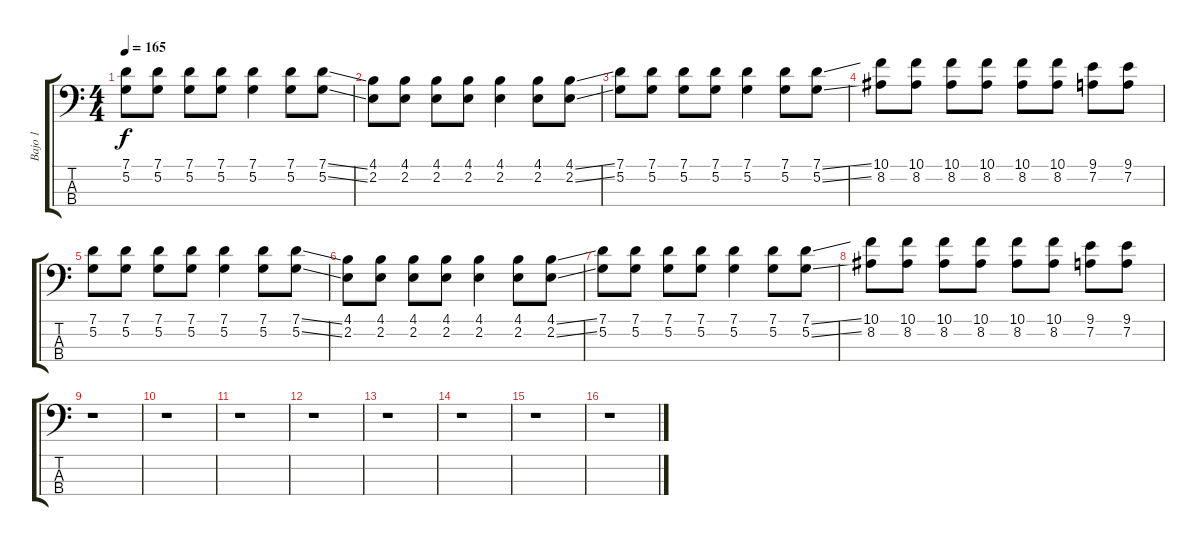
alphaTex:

\track ("Bajo 1" "Bajo 1") {instrument overdrivenguitar}
\staff {score tabs}
\tuning (G2 D2 A1 E1) {hide}
\ts (4 4)
\tempo 165
\clef f4
\ks c
(7.1 5.2).8{dy f} (7.1 5.2).8 (7.1 5.2).8 (7.1 5.2).8 (7.1 5.2).4 (7.1 5.2).8 (7.1{ss} 5.2{ss}).8 |
(4.1 2.2).8 (4.1 2.2).8 (4.1 2.2).8 (4.1 2.2).8 (4.1 2.2).4 (4.1 2.2).8 (4.1{ss} 2.2{ss}).8 |
(7.1 5.2).8 (7.1 5.2).8 (7.1 5.2).8 (7.1 5.2).8 (7.1 5.2).4 (7.1 5.2).8 (7.1{ss} 5.2{ss}).8 |
(10.1 8.2).8 (10.1 8.2).8 (10.1 8.2).8 (10.1 8.2).8 (10.1 8.2).8 (10.1 8.2).8 (9.1 7.2).8 (9.1 7.2).8 |
(7.1 5.2).8 (7.1 5.2).8 (7.1 5.2).8 (7.1 5.2).8 (7.1 5.2).4 (7.1 5.2).8 (7.1{ss} 5.2{ss}).8 |
(4.1 2.2).8 (4.1 2.2).8 (4.1 2.2).8 (4.1 2.2).8 (4.1 2.2).4 (4.1 2.2).8 (4.1{ss} 2.2{ss}).8 |
(7.1 5.2).8 (7.1 5.2).8 (7.1 5.2).8 (7.1 5.2).8 (7.1 5.2).4 (7.1 5.2).8 (7.1{ss} 5.2{ss}).8 |
(10.1 8.2).8 (10.1 8.2).8 (10.1 8.2).8 (10.1 8.2).8 (10.1 8.2).8 (10.1 8.2).8 (9.1 7.2).8 (9.1 7.2).8 |
r.1 |
r.1 |
r.1 |
r.1 |
r.1 |
r.1 |
r.1 |
r.1
